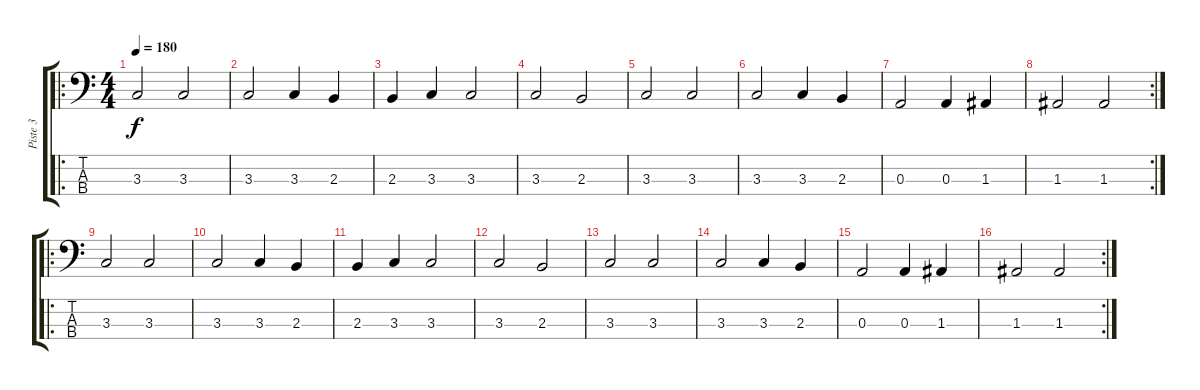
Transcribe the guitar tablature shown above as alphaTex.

\track ("Piste 3" "Piste 3") {instrument electricbassfinger}
\staff {score tabs}
\tuning (G2 D2 A1 E1) {hide}
\ro
\ts (4 4)
\section ("" "")
\tempo 180
\clef f4
\ks c
3.3.2{dy f} 3.3.2 |
3.3.2 3.3.4 2.3.4 |
2.3.4 3.3.4 3.3.2 |
3.3.2 2.3.2 |
3.3.2 3.3.2 |
3.3.2 3.3.4 2.3.4 |
0.3.2 0.3.4 1.3.4 |
\rc 2
1.3.2 1.3.2 |
\ro
\section ("" "")
3.3.2 3.3.2 |
3.3.2 3.3.4 2.3.4 |
2.3.4 3.3.4 3.3.2 |
3.3.2 2.3.2 |
3.3.2 3.3.2 |
3.3.2 3.3.4 2.3.4 |
0.3.2 0.3.4 1.3.4 |
\rc 2
1.3.2 1.3.2
